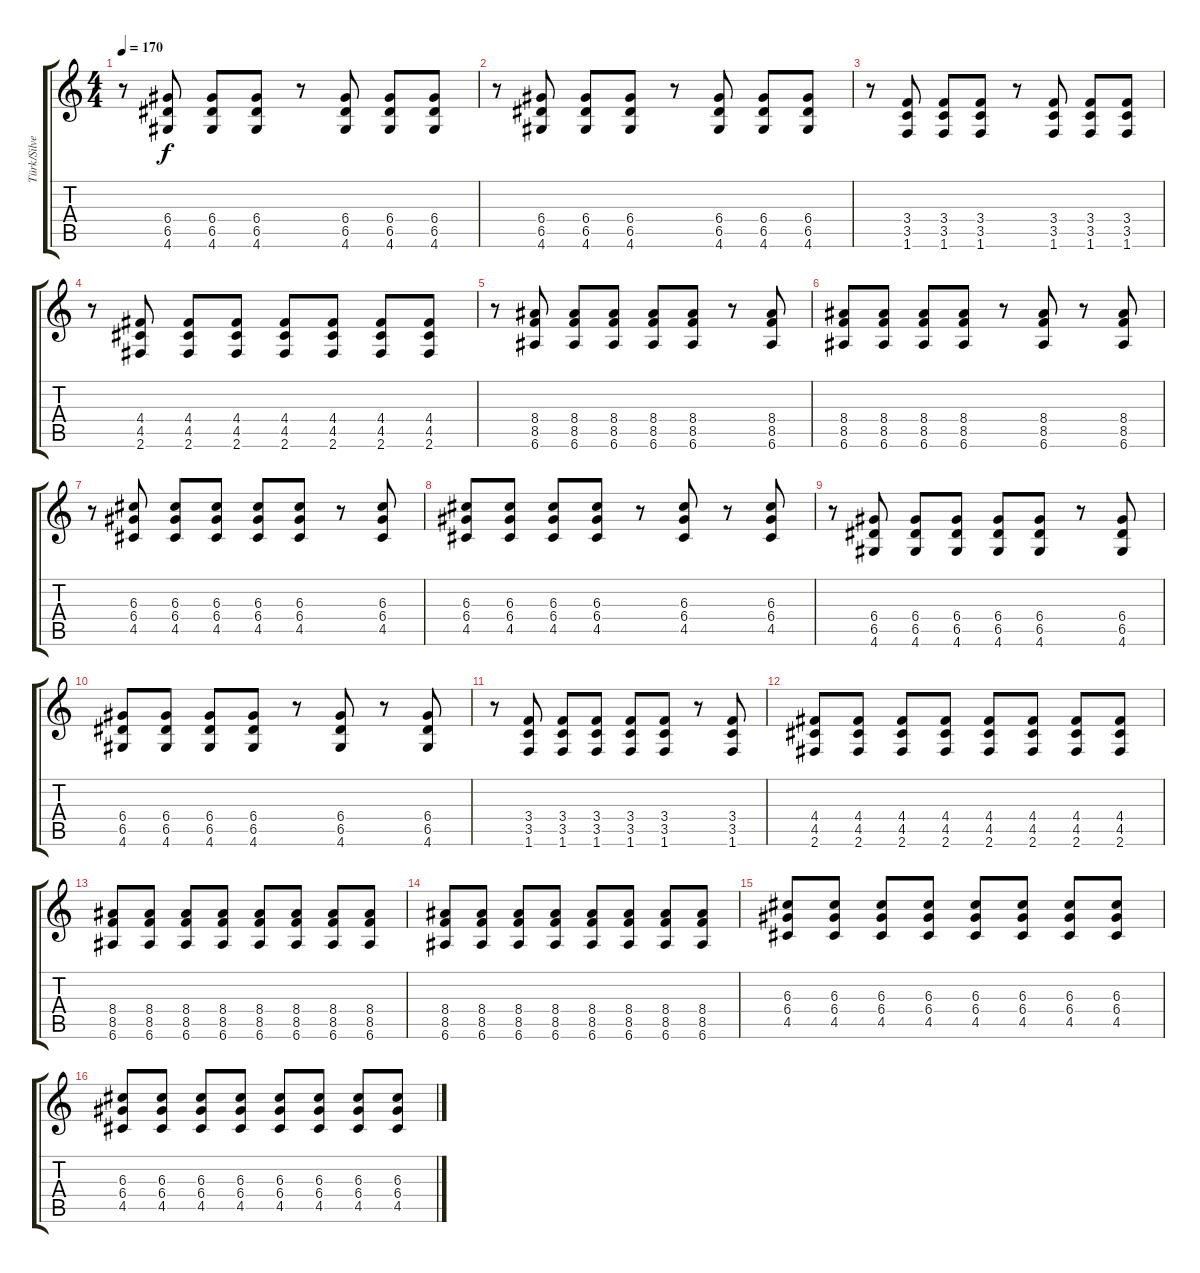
\track ("Türk/Silver 2" "Türk/Silve") {instrument distortionguitar}
\staff {score tabs}
\tuning (E4 B3 G3 D3 A2 E2) {hide}
\ts (4 4)
\tempo 170
\clef g2
\ks c
r.8{dy f} (6.4 6.5 4.6).8 (6.4 6.5 4.6).8 (6.4 6.5 4.6).8 r.8 (6.4 6.5 4.6).8 (6.4 6.5 4.6).8 (6.4 6.5 4.6).8 |
r.8 (6.4 6.5 4.6).8 (6.4 6.5 4.6).8 (6.4 6.5 4.6).8 r.8 (6.4 6.5 4.6).8 (6.4 6.5 4.6).8 (6.4 6.5 4.6).8 |
r.8 (3.4 3.5 1.6).8 (3.4 3.5 1.6).8 (3.4 3.5 1.6).8 r.8 (3.4 3.5 1.6).8 (3.4 3.5 1.6).8 (3.4 3.5 1.6).8 |
r.8 (4.4 4.5 2.6).8 (4.4 4.5 2.6).8 (4.4 4.5 2.6).8 (4.4 4.5 2.6).8 (4.4 4.5 2.6).8 (4.4 4.5 2.6).8 (4.4 4.5 2.6).8 |
r.8 (8.4 8.5 6.6).8 (8.4 8.5 6.6).8 (8.4 8.5 6.6).8 (8.4 8.5 6.6).8 (8.4 8.5 6.6).8 r.8 (8.4 8.5 6.6).8 |
(8.4 8.5 6.6).8 (8.4 8.5 6.6).8 (8.4 8.5 6.6).8 (8.4 8.5 6.6).8 r.8 (8.4 8.5 6.6).8 r.8 (8.4 8.5 6.6).8 |
r.8 (6.3 6.4 4.5).8 (6.3 6.4 4.5).8 (6.3 6.4 4.5).8 (6.3 6.4 4.5).8 (6.3 6.4 4.5).8 r.8 (6.3 6.4 4.5).8 |
(6.3 6.4 4.5).8 (6.3 6.4 4.5).8 (6.3 6.4 4.5).8 (6.3 6.4 4.5).8 r.8 (6.3 6.4 4.5).8 r.8 (6.3 6.4 4.5).8 |
r.8 (6.4 6.5 4.6).8 (6.4 6.5 4.6).8 (6.4 6.5 4.6).8 (6.4 6.5 4.6).8 (6.4 6.5 4.6).8 r.8 (6.4 6.5 4.6).8 |
(6.4 6.5 4.6).8 (6.4 6.5 4.6).8 (6.4 6.5 4.6).8 (6.4 6.5 4.6).8 r.8 (6.4 6.5 4.6).8 r.8 (6.4 6.5 4.6).8 |
r.8 (3.4 3.5 1.6).8 (3.4 3.5 1.6).8 (3.4 3.5 1.6).8 (3.4 3.5 1.6).8 (3.4 3.5 1.6).8 r.8 (3.4 3.5 1.6).8 |
(4.4 4.5 2.6).8 (4.4 4.5 2.6).8 (4.4 4.5 2.6).8 (4.4 4.5 2.6).8 (4.4 4.5 2.6).8 (4.4 4.5 2.6).8 (4.4 4.5 2.6).8 (4.4 4.5 2.6).8 |
(8.4 8.5 6.6).8 (8.4 8.5 6.6).8 (8.4 8.5 6.6).8 (8.4 8.5 6.6).8 (8.4 8.5 6.6).8 (8.4 8.5 6.6).8 (8.4 8.5 6.6).8 (8.4 8.5 6.6).8 |
(8.4 8.5 6.6).8 (8.4 8.5 6.6).8 (8.4 8.5 6.6).8 (8.4 8.5 6.6).8 (8.4 8.5 6.6).8 (8.4 8.5 6.6).8 (8.4 8.5 6.6).8 (8.4 8.5 6.6).8 |
(6.3 6.4 4.5).8 (6.3 6.4 4.5).8 (6.3 6.4 4.5).8 (6.3 6.4 4.5).8 (6.3 6.4 4.5).8 (6.3 6.4 4.5).8 (6.3 6.4 4.5).8 (6.3 6.4 4.5).8 |
(6.3 6.4 4.5).8 (6.3 6.4 4.5).8 (6.3 6.4 4.5).8 (6.3 6.4 4.5).8 (6.3 6.4 4.5).8 (6.3 6.4 4.5).8 (6.3 6.4 4.5).8 (6.3 6.4 4.5).8
